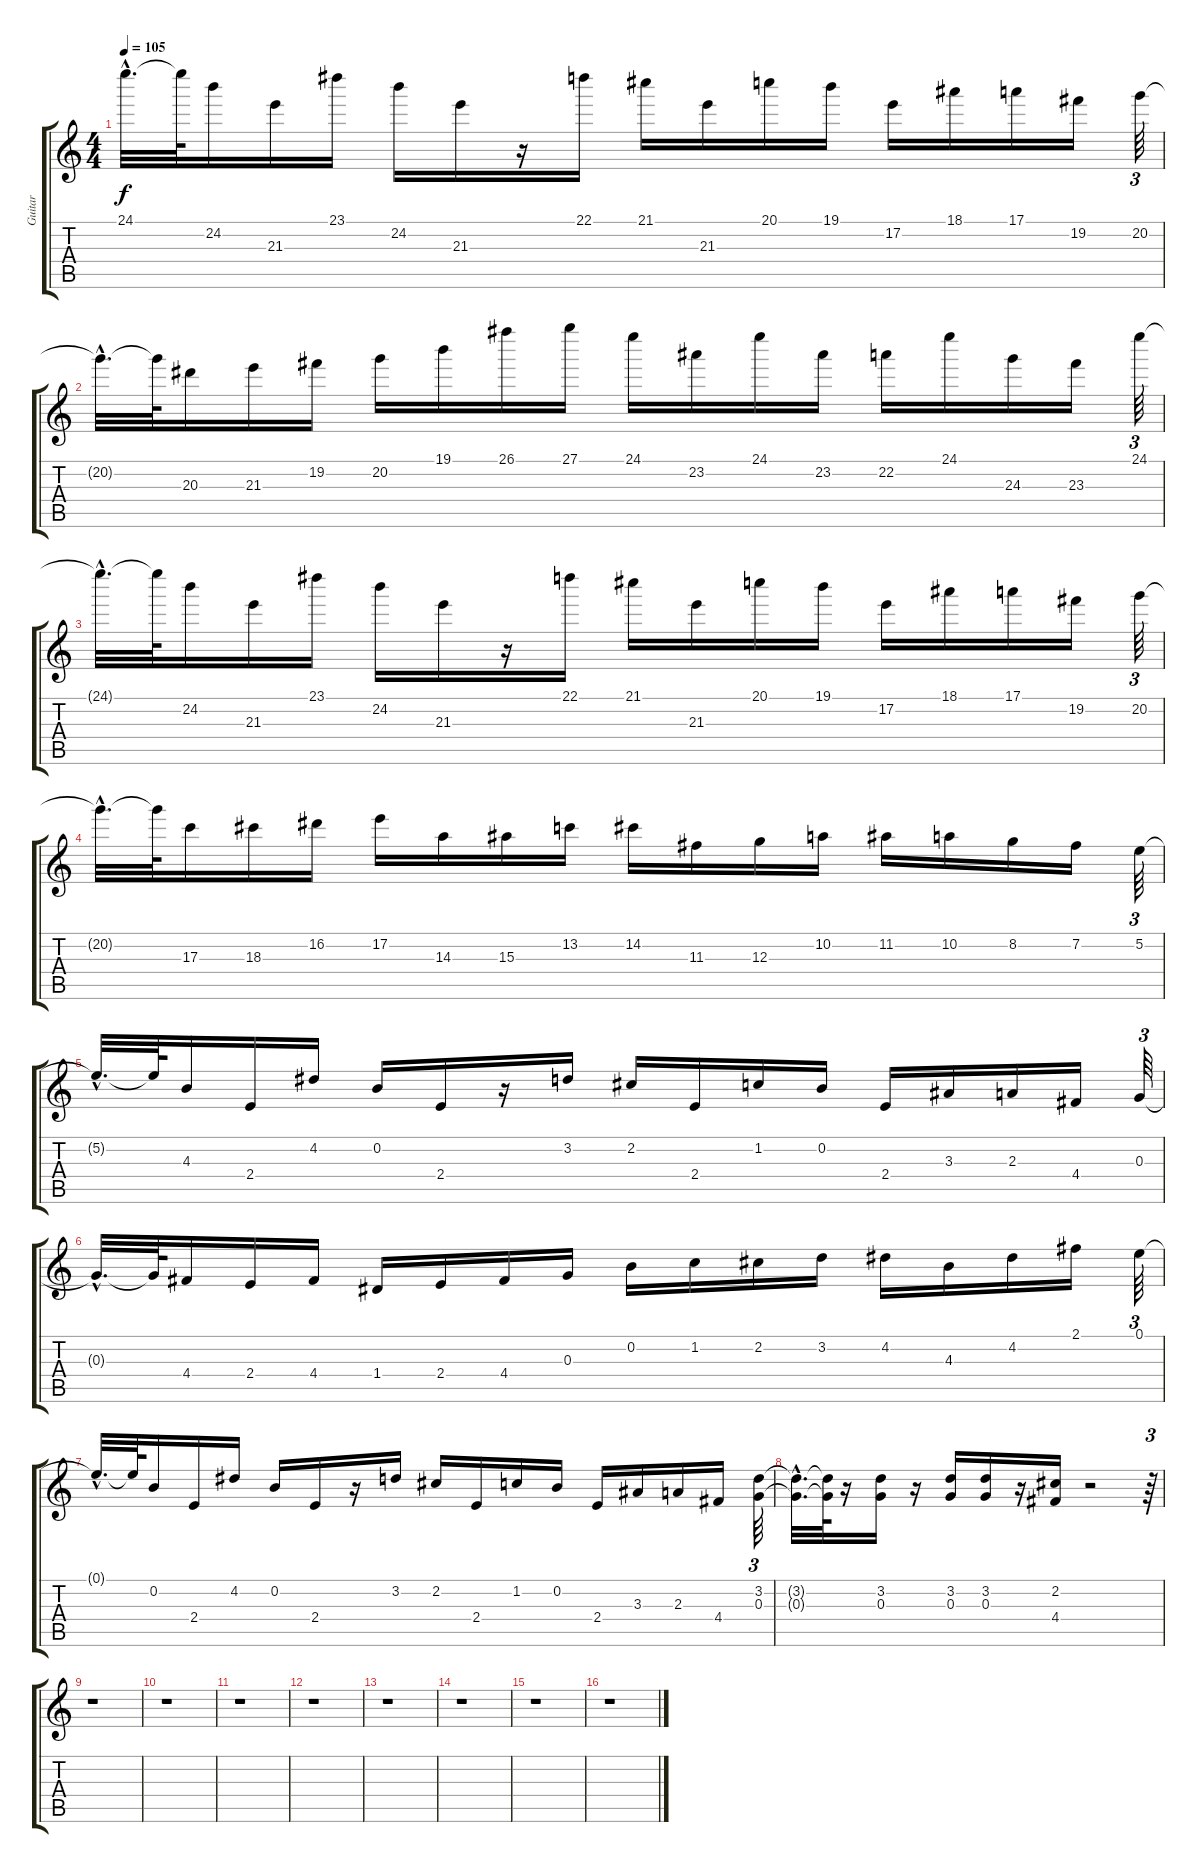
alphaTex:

\track ("Guitar" "Guitar") {instrument distortionguitar}
\staff {score tabs}
\tuning (E4 B3 G3 D3 A2 E2) {hide}
\ts (4 4)
\tempo 105
\clef g2
\ks c
24.1{hac t}.32{d dy f} 24.1{t}.64 24.2.16 21.3.16 23.1.16 24.2.16 21.3.16 r.16 22.1.16 21.1.16 21.3.16 20.1.16 19.1.16 17.2.16 18.1.16 17.1.16 19.2.16 20.2.64{tu (3 2)} |
20.2{hac t}.32{d} 20.2{t}.64 20.3.16 21.3.16 19.2.16 20.2.16 19.1.16 26.1.16 27.1.16 24.1.16 23.2.16 24.1.16 23.2.16 22.2.16 24.1.16 24.3.16 23.3.16 24.1.64{tu (3 2)} |
24.1{hac t}.32{d} 24.1{t}.64 24.2.16 21.3.16 23.1.16 24.2.16 21.3.16 r.16 22.1.16 21.1.16 21.3.16 20.1.16 19.1.16 17.2.16 18.1.16 17.1.16 19.2.16 20.2.64{tu (3 2)} |
20.2{hac t}.32{d} 20.2{t}.64 17.3.16 18.3.16 16.2.16 17.2.16 14.3.16 15.3.16 13.2.16 14.2.16 11.3.16 12.3.16 10.2.16 11.2.16 10.2.16 8.2.16 7.2.16 5.2.64{tu (3 2)} |
5.2{hac t}.32{d} 5.2{t}.64 4.3.16 2.4.16 4.2.16 0.2.16 2.4.16 r.16 3.2.16 2.2.16 2.4.16 1.2.16 0.2.16 2.4.16 3.3.16 2.3.16 4.4.16 0.3.64{tu (3 2)} |
0.3{hac t}.32{d} 0.3{t}.64 4.4.16 2.4.16 4.4.16 1.4.16 2.4.16 4.4.16 0.3.16 0.2.16 1.2.16 2.2.16 3.2.16 4.2.16 4.3.16 4.2.16 2.1.16 0.1.64{tu (3 2)} |
0.1{hac t}.32{d} 0.1{t}.64 0.2.16 2.4.16 4.2.16 0.2.16 2.4.16 r.16 3.2.16 2.2.16 2.4.16 1.2.16 0.2.16 2.4.16 3.3.16 2.3.16 4.4.16 (3.2 0.3).64{tu (3 2)} |
(3.2{hac t} 0.3{hac t}).32{d} (3.2{t} 0.3{t}).64 r.16 (3.2 0.3).16 r.16 (3.2 0.3).16 (3.2 0.3).16 r.16 (2.2 4.4).16 r.2 r.64{tu (3 2)} |
r.1 |
r.1 |
r.1 |
r.1 |
r.1 |
r.1 |
r.1 |
r.1
